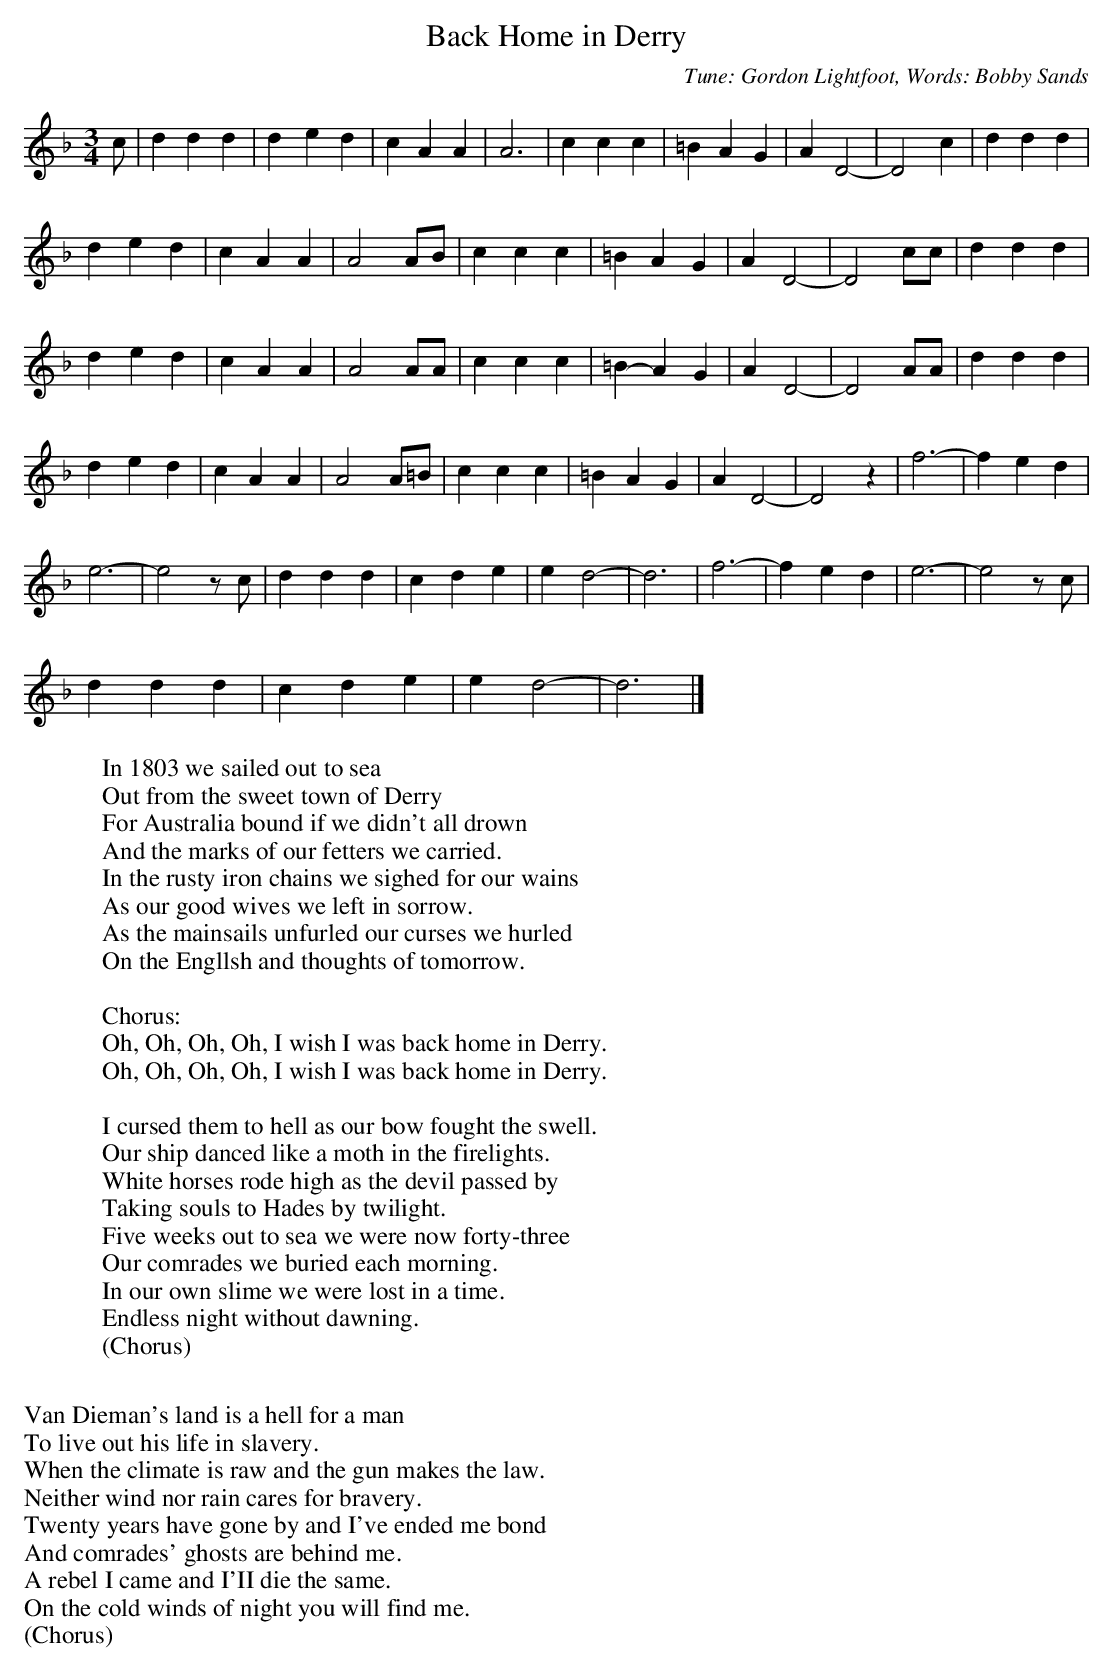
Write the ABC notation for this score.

X:1
T:Back Home in Derry
C:Tune: Gordon Lightfoot, Words: Bobby Sands
M:3/4
L:1/4
K:F
c/2| d d d| d- e d| c A A| A3| c c c| =B A G| A D2-| D2 c| d d d|
d e d| c A A| A2 A/2B/2| c c c| =B A G| A D2-| D2 c/2c/2| d d d|
d- e d| c A A| A2 A/2A/2| c c c| =B- A G| A D2-| D2 A/2A/2| d d d|
d- e d| c A A| A2 A/2=B/2| c c c| =B A G| A D2-| D2 z| f3-| f e d|
e3-| e2 z/2 c/2| d d d| c d e| e d2-| d3| f3-| f e d| e3-| e2 z/2 c/2|
d d d| c d e| e d2-| d3|]
W:In 1803 we sailed out to sea
W:Out from the sweet town of Derry
W:For Australia bound if we didn't all drown
W:And the marks of our fetters we carried.
W:In the rusty iron chains we sighed for our wains
W:As our good wives we left in sorrow.
W:As the mainsails unfurled our curses we hurled
W:On the Engllsh and thoughts of tomorrow.
W:
W:Chorus:
W:Oh, Oh, Oh, Oh, I wish I was back home in Derry.
W:Oh, Oh, Oh, Oh, I wish I was back home in Derry.
W:
W:I cursed them to hell as our bow fought the swell.
W:Our ship danced like a moth in the firelights.
W:White horses rode high as the devil passed by
W:Taking souls to Hades by twilight.
W:Five weeks out to sea we were now forty-three
W:Our comrades we buried each morning.
W:In our own slime we were lost in a time.
W:Endless night without dawning.
W:(Chorus)
W:
W:Van Dieman's land is a hell for a man
W:To live out his life in slavery.
W:When the climate is raw and the gun makes the law.
W:Neither wind nor rain cares for bravery.
W:Twenty years have gone by and I've ended me bond
W:And comrades' ghosts are behind me.
W:A rebel I came and I'II die the same.
W:On the cold winds of night you will find me.
W:(Chorus)
